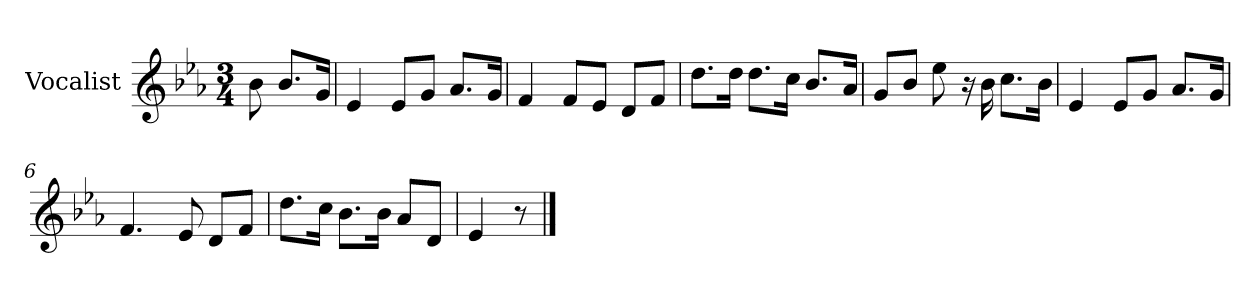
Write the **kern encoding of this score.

**kern
*part1
*staff1
*I"Vocalist
*k[b-e-a-]
*E-:
*M3/4
=
8b-
8.b-L
16gJk
=1
4e-
8e-L
8gJ
8.a-L
16gJk
=2
4f
8fL
8e-J
8dL
8fJ
=3
8.ddL
16ddJk
8.ddL
16ccJk
8.b-L
16a-Jk
=4
8gL
8b-J
8ee-
16r
16b-
8.ccL
16b-Jk
=5
4e-
8e-L
8gJ
8.a-L
16gJk
=6
4.f
8e-
8dL
8fJ
=7
8.ddL
16ccJk
8.b-L
16b-Jk
8a-L
8dJ
=8
4e-
8r
==
*-
